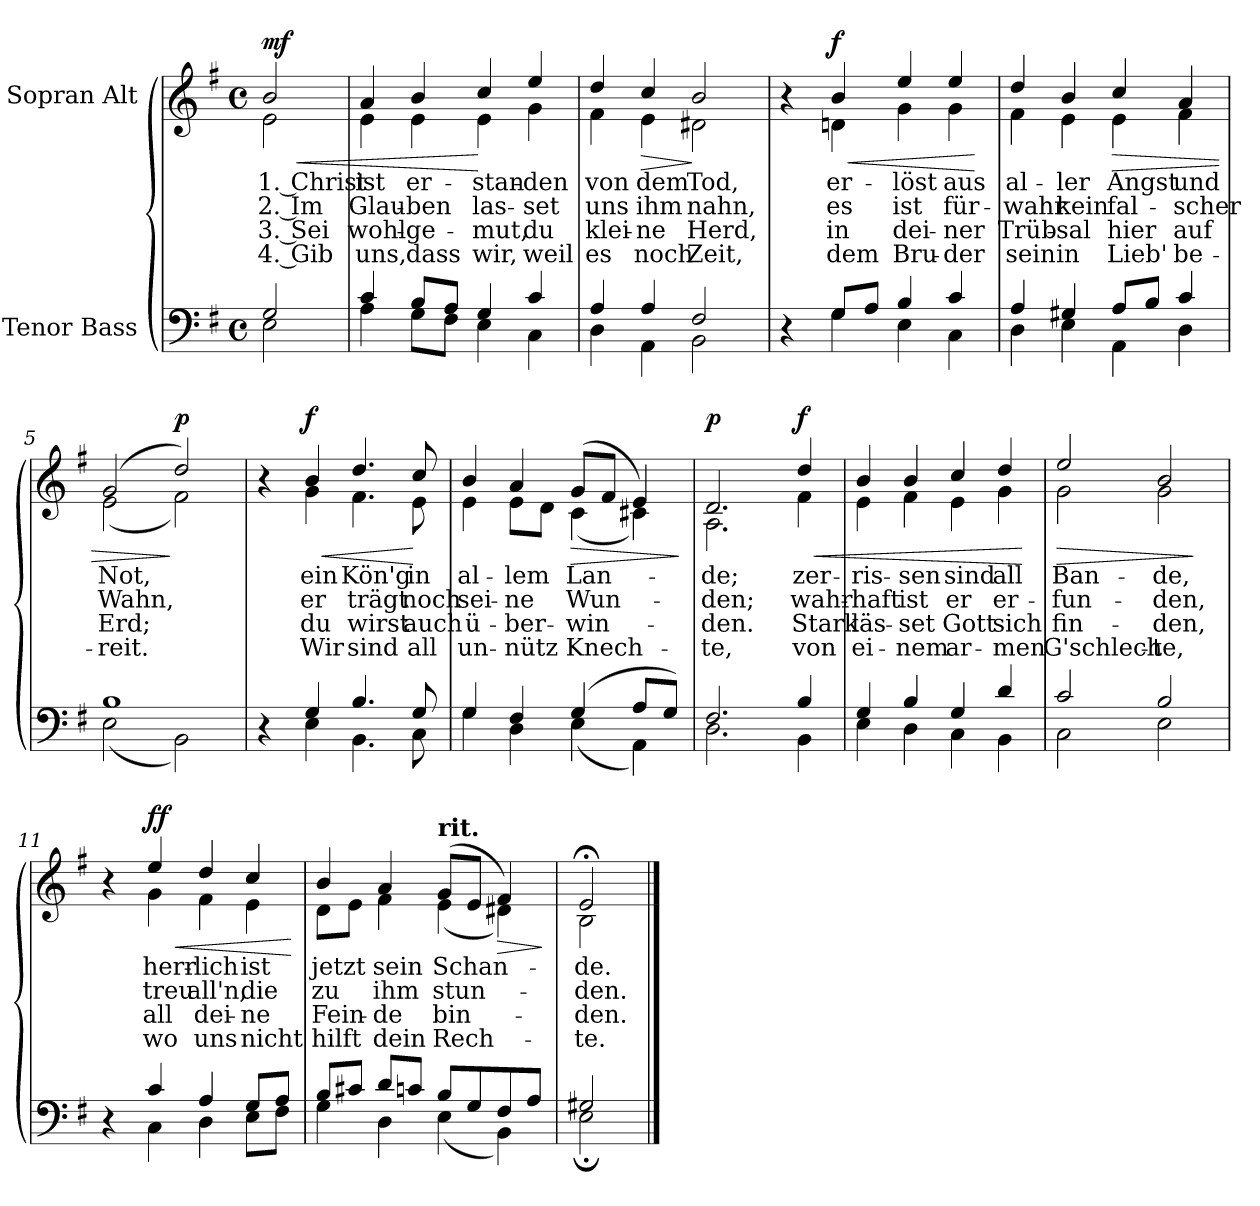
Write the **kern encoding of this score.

**kern	**kern	**text	**text	**text	**text	**dynam
*part2	*part1	*part1	*part1	*part1	*part1	*part1
*staff2	*staff1	*staff1	*staff1	*staff1	*staff1	*staff1
*I"Tenor Bass	*I"Sopran Alt	*	*	*	*	*
*clefF4	*clefG2	*	*	*	*	*
*k[f#]	*k[f#]	*	*	*	*	*
*M4/4	*M4/4	*	*	*	*	*
*met(c)	*met(c)	*	*	*	*	*
=	=	=	=	=	=	=
*^	*	*	*	*	*	*
!	!	!LO:TX:a:B:t=Bewegt	!	!	!	!	!
!	!	!	!	!	!	!	!LO:HP:b
*	*	*^	*	*	*	*	*
!	!	!	!	!	!	!	!	!LO:DY:n=1:b
2G/	2E\	2b/	2e\	1. Christ	2. Im	3. Sei	4. Gib	< mf
=1	=1	=1	=1	=1	=1	=1	=1	=1
4c/	4A\	4a/	4e\	ist	Glau-	wohl-	uns,	.
8B/L	8G\L	4b/	4e\	er-	-ben	-ge-	dass	.
8A/J	8F#\J	.	.	.	.	.	.	.
4G/	4E\	4cc/	4e\	-stan-	las-	-mut,	wir,	[
4c/	4C\	4ee/	4g\	-den	-set	du	weil	.
=2	=2	=2	=2	=2	=2	=2	=2	=2
4A/	4D\	4dd/	4f#\	von	uns	klei-	es	.
!	!	!	!	!	!	!	!	!LO:HP:b
4A/	4AA\	4cc/	4e\	dem	ihm	-ne	noch	>
2F#/	2BB\	2b/	2d#X\	Tod,	nahn,	Herd,	Zeit,	]
=3	=3	=3	=3	=3	=3	=3	=3	=3
4r	4ryy	4r	4ryy	.	.	.	.	.
!	!	!	!	!	!	!	!	!LO:HP:b
!	!	!	!	!	!	!	!	!LO:DY:n=1:b
8G/L	4G\	4b/	4dn\	er-	es	in	dem	< f
8A/J	.	.	.	.	.	.	.	.
4B/	4E\	4ee/	4g\	-löst	ist	dei-	Bru-	.
4c/	4C\	4ee/	4g\	aus	für-	-ner	-der	.
*v	*v	*	*	*	*	*	*	*
*	*v	*v	*	*	*	*	*
.	.	.	.	.	.	[
!!LO:LB:g=z
=4	=4	=4	=4	=4	=4	=4
*^	*^	*	*	*	*	*
4A/	4D\	4dd/	4f#\	al-	-wahr	Trüb-	sein	.
4G#X/	4E\	4b/	4e\	-ler	kein	-sal	in	.
!	!	!	!	!	!	!	!	!LO:HP:b
8A/L	4AA\	4cc/	4e\	Angst	fal-	hier	Lieb'	>
8B/J	.	.	.	.	.	.	.	.
4c/	4D\	4a/	4f#\	und	-scher	auf	be-	.
=5	=5	=5	=5	=5	=5	=5	=5	=5
1B	(2E\	(2g/	(2e\	Not,	Wahn,	Erd;	-reit.	.
!	!	!	!	!	!	!	!	!LO:DY:n=1:b
.	2BB\)	2dd/)	2f#\)	.	.	.	.	] p
=6	=6	=6	=6	=6	=6	=6	=6	=6
4r	4ryy	4r	4ryy	.	.	.	.	.
!	!	!	!	!	!	!	!	!LO:HP:b
!	!	!	!	!	!	!	!	!LO:DY:n=1:b
4G/	4E\	4b/	4g\	ein	er	du	Wir	< f
4.B/	4.BB\	4.dd/	4.f#\	Kön'g	trägt	wirst	sind	.
8G/	8C\	8cc/	8e\	in	noch	auch	all	[
!!LO:LB:g=z	!!
=7	=7	=7	=7	=7	=7	=7	=7	=7
4G/	4G\	4b/	4e\	al-	sei-	ü-	un-	.
4F#/	4D\	4a/	8e\L	-lem	-ne	-ber-	-nütz	.
.	.	.	8d\J	.	.	.	.	.
!	!	!	!	!	!	!	!	!LO:HP:b
(4G/	(4E\	(8g/L	(4c\	Lan-	Wun-	-win-	Knech-	>
.	.	8f#/J	.	.	.	.	.	.
8A/L	4AA\)	4e/)	4c#X\)	.	.	.	.	.
8G/J)	.	.	.	.	.	.	.	.
*v	*v	*	*	*	*	*	*	*
*	*v	*v	*	*	*	*	*
.	.	.	.	.	.	]
=8	=8	=8	=8	=8	=8	=8
*^	*^	*	*	*	*	*
!	!	!	!	!	!	!	!	!LO:DY:b
2.F#/	2.D\	2.d/	2.A\	-de;	-den;	-den.	-te,	p
!	!	!	!	!	!	!	!	!LO:HP:b
!	!	!	!	!	!	!	!	!LO:DY:n=1:b
4B/	4BB\	4dd/	4f#\	zer-	wahr-	Stark	von	< f
=9	=9	=9	=9	=9	=9	=9	=9	=9
4G/	4E\	4b/	4e\	-ris-	-haft	läs-	ei-	.
4B/	4D\	4b/	4f#\	-sen	ist	-set	-nem	.
4G/	4C\	4cc/	4e\	sind	er	Gott	ar-	.
4d/	4BB\	4dd/	4g\	all	er-	sich	-men	.
*v	*v	*	*	*	*	*	*	*
*	*v	*v	*	*	*	*	*
.	.	.	.	.	.	[
=10	=10	=10	=10	=10	=10	=10
*^	*	*	*	*	*	*
!	!	!	!	!	!	!	!LO:HP:b
*	*	*^	*	*	*	*	*
2c/	2C\	2ee/	2g\	Ban-	-fun-	fin-	G'schlech-	>
2B/	2E\	2b/	2g\	-de,	-den,	-den,	-te,	.
*v	*v	*	*	*	*	*	*	*
*	*v	*v	*	*	*	*	*
.	.	.	.	.	.	]
!!LO:LB:g=z
=11	=11	=11	=11	=11	=11	=11
*^	*^	*	*	*	*	*
4r	4ryy	4r	4ryy	.	.	.	.	.
!	!	!	!	!	!	!	!	!LO:HP:b
!	!	!	!	!	!	!	!	!LO:DY:n=1:b
4c/	4C\	4ee/	4g\	herr-	treu	all	wo	< ff
4A/	4D\	4dd/	4f#\	-lich	all'n,	dei-	uns	.
8G/L	8E\L	4cc/	4e\	ist	die	-ne	nicht	.
8A/J	8F#\J	.	.	.	.	.	.	.
*v	*v	*	*	*	*	*	*	*
*	*v	*v	*	*	*	*	*
.	.	.	.	.	.	[
=12	=12	=12	=12	=12	=12	=12
*^	*^	*	*	*	*	*
8B/L	4G\	4b/	8d\L	-jetzt	zu	Fein-	-hilft	.
8c#X/J	.	.	8e\J	.	.	.	.	.
8d/L	4D\	4a/	4f#\	sein	ihm	-de	dein	.
8cn/J	.	.	.	.	.	.	.	.
!	!	!LO:TX:a:B:t=rit.	!	!	!	!	!	!
8B/L	(4E\	(8g/L	(4e\	Schan-	stun-	bin-	Rech-	.
8G/	.	8e/J	.	.	.	.	.	.
!	!	!	!	!	!	!	!	!LO:HP:b
8F#/	4BB\)	4f#/)	4d#X\)	.	.	.	.	>
8A/J	.	.	.	.	.	.	.	.
*v	*v	*	*	*	*	*	*	*
*	*v	*v	*	*	*	*	*
.	.	.	.	.	.	]
=13	=13	=13	=13	=13	=13	=13
*^	*^	*	*	*	*	*
2G#X/	2E;\	2e;</	2B\	-de.	-den.	-den.	-te.	.
*v	*v	*	*	*	*	*	*	*
*	*v	*v	*	*	*	*	*
==	==	==	==	==	==	==
*-	*-	*-	*-	*-	*-	*-
